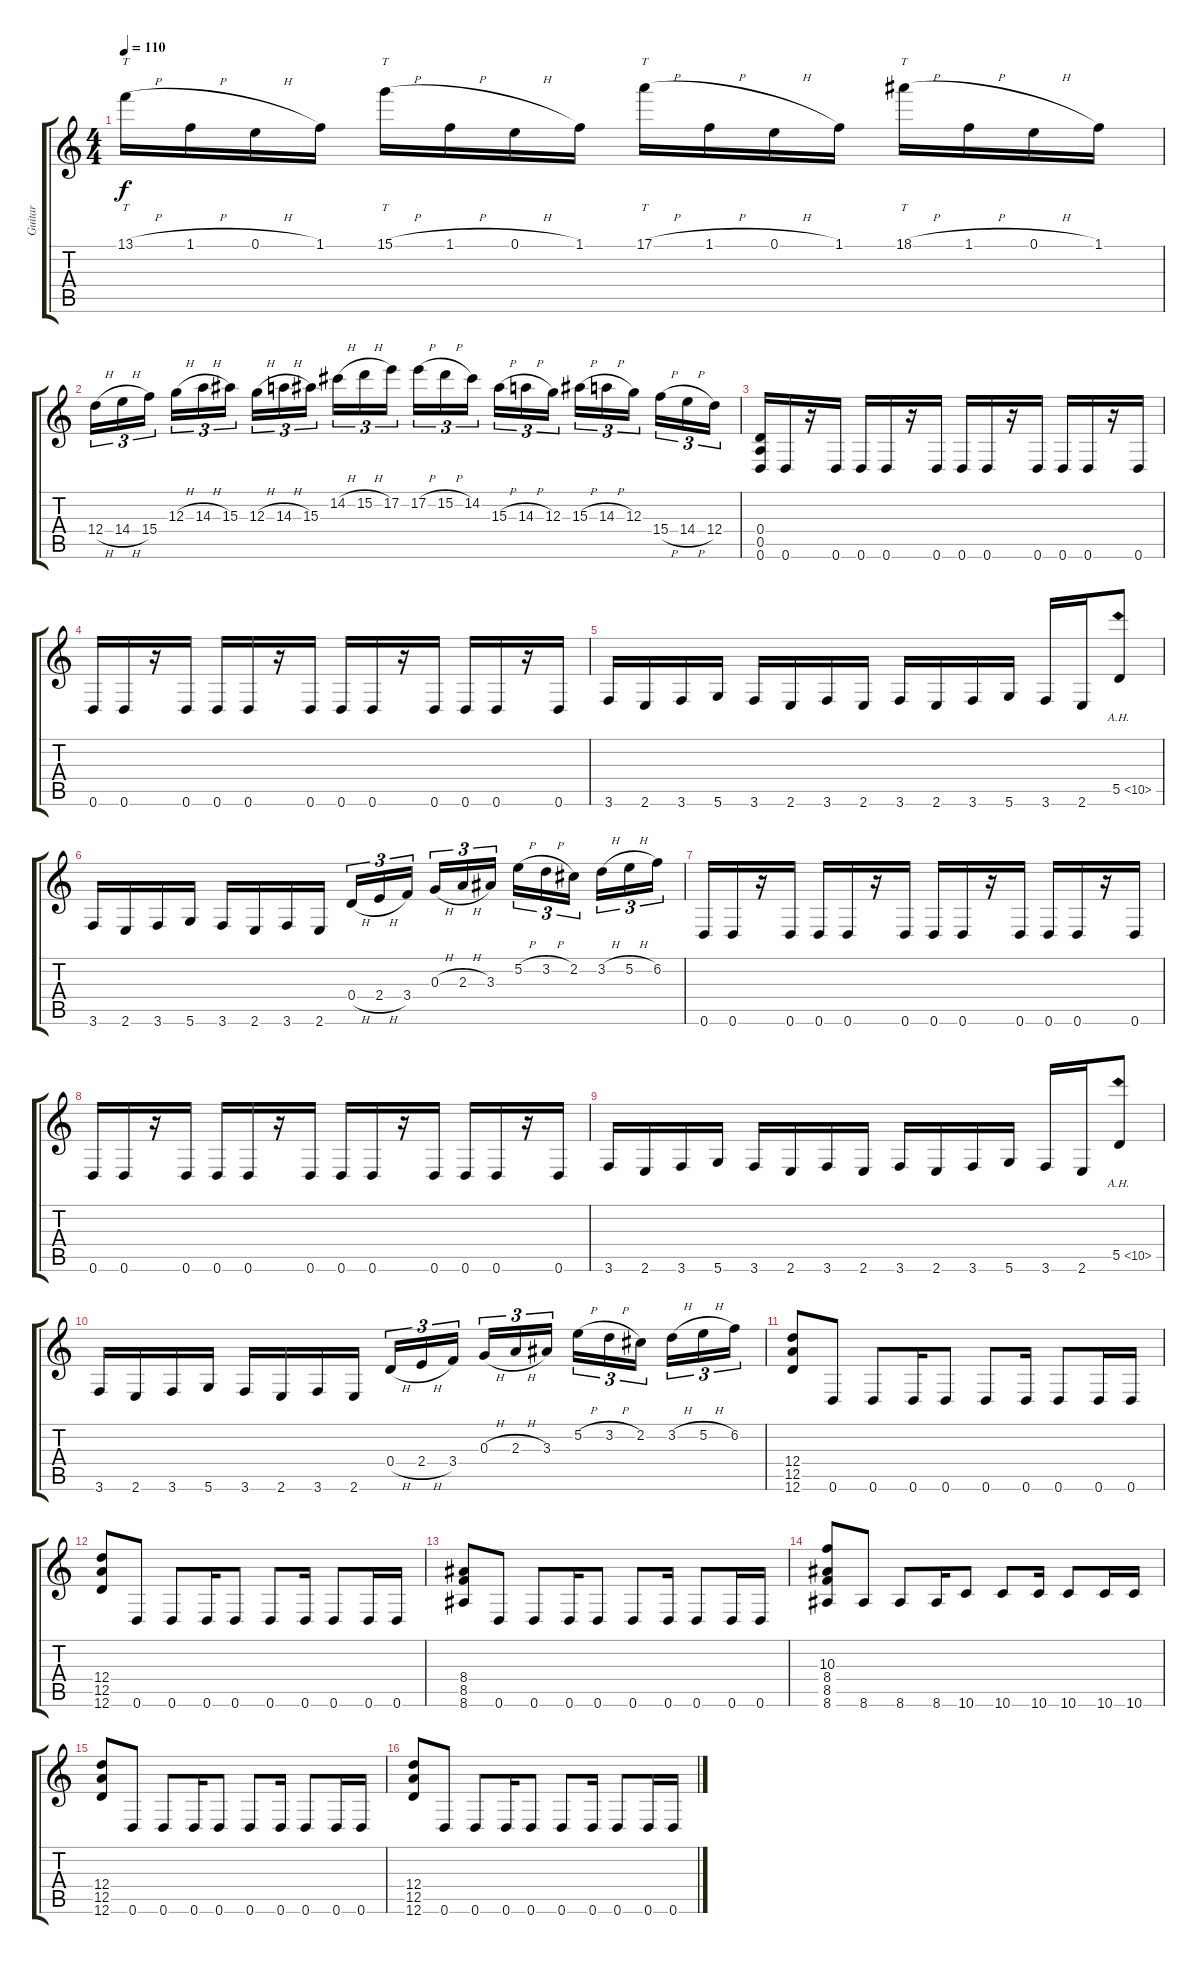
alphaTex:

\track ("Guitar" "Guitar") {instrument overdrivenguitar}
\staff {score tabs}
\tuning (E4 B3 G3 D3 A2 D2) {hide}
\ts (4 4)
\tempo 110
\clef g2
\ks c
13.1{h}.16{tt dy f} 1.1{h}.16 0.1{h}.16 1.1.16 15.1{h}.16{tt} 1.1{h}.16 0.1{h}.16 1.1.16 17.1{h}.16{tt} 1.1{h}.16 0.1{h}.16 1.1.16 18.1{h}.16{tt} 1.1{h}.16 0.1{h}.16 1.1.16 |
12.4{h}.16{tu (3 2)} 14.4{h}.16{tu (3 2)} 15.4.16{tu (3 2)} 12.3{h}.16{tu (3 2)} 14.3{h}.16{tu (3 2)} 15.3.16{tu (3 2)} 12.3{h}.16{tu (3 2)} 14.3{h}.16{tu (3 2)} 15.3.16{tu (3 2)} 14.2{h}.16{tu (3 2)} 15.2{h}.16{tu (3 2)} 17.2.16{tu (3 2)} 17.2{h}.16{tu (3 2)} 15.2{h}.16{tu (3 2)} 14.2.16{tu (3 2)} 15.3{h}.16{tu (3 2)} 14.3{h}.16{tu (3 2)} 12.3.16{tu (3 2)} 15.3{h}.16{tu (3 2)} 14.3{h}.16{tu (3 2)} 12.3.16{tu (3 2)} 15.4{h}.16{tu (3 2)} 14.4{h}.16{tu (3 2)} 12.4.16{tu (3 2)} |
(0.4 0.5 0.6).16 0.6.16 r.16 0.6.16 0.6.16 0.6.16 r.16 0.6.16 0.6.16 0.6.16 r.16 0.6.16 0.6.16 0.6.16 r.16 0.6.16 |
0.6.16 0.6.16 r.16 0.6.16 0.6.16 0.6.16 r.16 0.6.16 0.6.16 0.6.16 r.16 0.6.16 0.6.16 0.6.16 r.16 0.6.16 |
3.6.16 2.6.16 3.6.16 5.6.16 3.6.16 2.6.16 3.6.16 2.6.16 3.6.16 2.6.16 3.6.16 5.6.16 3.6.16 2.6.16 5.5{ah 5}.8 |
3.6.16 2.6.16 3.6.16 5.6.16 3.6.16 2.6.16 3.6.16 2.6.16 0.4{h}.16{tu (3 2)} 2.4{h}.16{tu (3 2)} 3.4.16{tu (3 2)} 0.3{h}.16{tu (3 2)} 2.3{h}.16{tu (3 2)} 3.3.16{tu (3 2)} 5.2{h}.16{tu (3 2)} 3.2{h}.16{tu (3 2)} 2.2.16{tu (3 2)} 3.2{h}.16{tu (3 2)} 5.2{h}.16{tu (3 2)} 6.2.16{tu (3 2)} |
0.6.16 0.6.16 r.16 0.6.16 0.6.16 0.6.16 r.16 0.6.16 0.6.16 0.6.16 r.16 0.6.16 0.6.16 0.6.16 r.16 0.6.16 |
0.6.16 0.6.16 r.16 0.6.16 0.6.16 0.6.16 r.16 0.6.16 0.6.16 0.6.16 r.16 0.6.16 0.6.16 0.6.16 r.16 0.6.16 |
3.6.16 2.6.16 3.6.16 5.6.16 3.6.16 2.6.16 3.6.16 2.6.16 3.6.16 2.6.16 3.6.16 5.6.16 3.6.16 2.6.16 5.5{ah 5}.8 |
3.6.16 2.6.16 3.6.16 5.6.16 3.6.16 2.6.16 3.6.16 2.6.16 0.4{h}.16{tu (3 2)} 2.4{h}.16{tu (3 2)} 3.4.16{tu (3 2)} 0.3{h}.16{tu (3 2)} 2.3{h}.16{tu (3 2)} 3.3.16{tu (3 2)} 5.2{h}.16{tu (3 2)} 3.2{h}.16{tu (3 2)} 2.2.16{tu (3 2)} 3.2{h}.16{tu (3 2)} 5.2{h}.16{tu (3 2)} 6.2.16{tu (3 2)} |
(12.4 12.5 12.6).8 0.6.8 0.6.8 0.6.16 0.6.8 0.6.8 0.6.16 0.6.8 0.6.16 0.6.16 |
(12.4 12.5 12.6).8 0.6.8 0.6.8 0.6.16 0.6.8 0.6.8 0.6.16 0.6.8 0.6.16 0.6.16 |
(8.4 8.5 8.6).8 0.6.8 0.6.8 0.6.16 0.6.8 0.6.8 0.6.16 0.6.8 0.6.16 0.6.16 |
(10.3 8.4 8.5 8.6).8 8.6.8 8.6.8 8.6.16 10.6.8 10.6.8 10.6.16 10.6.8 10.6.16 10.6.16 |
(12.4 12.5 12.6).8 0.6.8 0.6.8 0.6.16 0.6.8 0.6.8 0.6.16 0.6.8 0.6.16 0.6.16 |
(12.4 12.5 12.6).8 0.6.8 0.6.8 0.6.16 0.6.8 0.6.8 0.6.16 0.6.8 0.6.16 0.6.16
